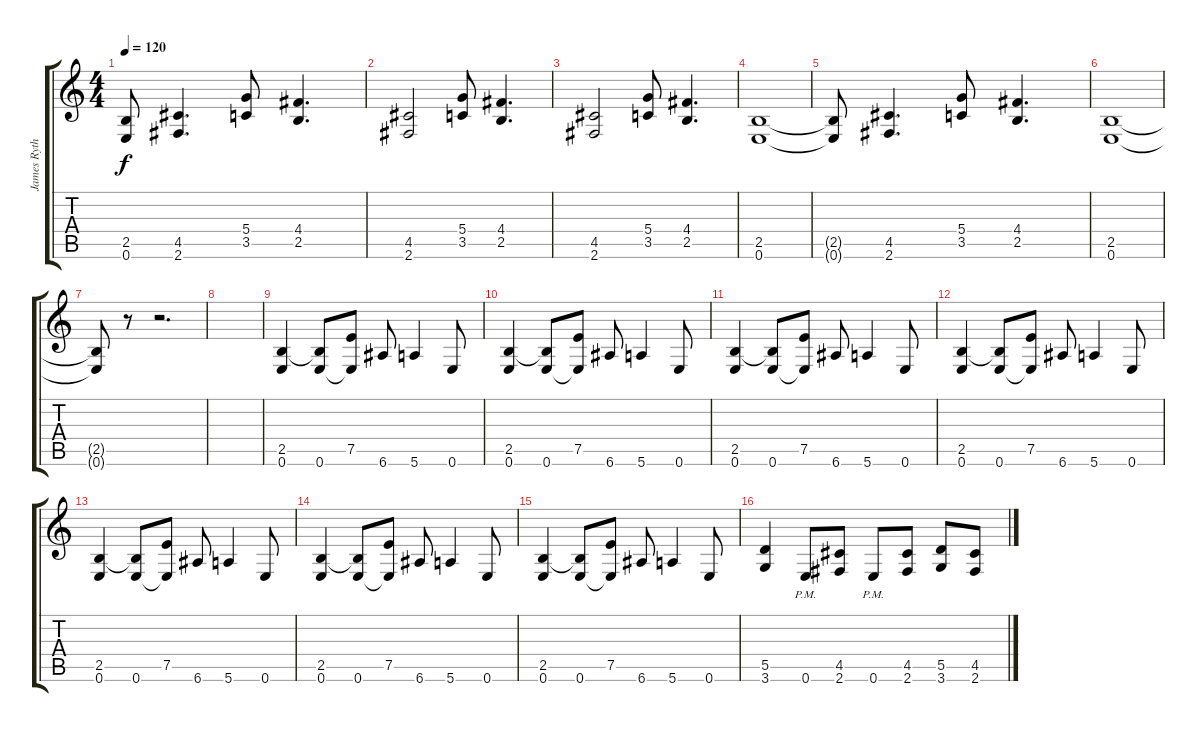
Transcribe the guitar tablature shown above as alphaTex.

\track ("James Rythm 1" "James Ryth") {instrument distortionguitar}
\staff {score tabs}
\tuning (E4 B3 G3 D3 A2 E2) {hide}
\ts (4 4)
\tempo 120
\clef g2
\ks c
(2.5{t} 0.6{t}).8{dy f} (4.5 2.6).4{d} (5.4 3.5).8 (4.4 2.5).4{d} |
(4.5 2.6).2 (5.4 3.5).8 (4.4 2.5).4{d} |
(4.5 2.6).2 (5.4 3.5).8 (4.4 2.5).4{d} |
(2.5 0.6).1 |
(2.5{t} 0.6{t}).8 (4.5 2.6).4{d} (5.4 3.5).8 (4.4 2.5).4{d} |
(2.5 0.6).1 |
(2.5{t} 0.6{t}).8 r.8 r.2{d} |
|
(2.5 0.6).4 (2.5{t} 0.6).8 (7.5 0.6{t}).8 6.6.8 5.6.4 0.6.8 |
(2.5 0.6).4 (2.5{t} 0.6).8 (7.5 0.6{t}).8 6.6.8 5.6.4 0.6.8 |
(2.5 0.6).4 (2.5{t} 0.6).8 (7.5 0.6{t}).8 6.6.8 5.6.4 0.6.8 |
(2.5 0.6).4 (2.5{t} 0.6).8 (7.5 0.6{t}).8 6.6.8 5.6.4 0.6.8 |
(2.5 0.6).4 (2.5{t} 0.6).8 (7.5 0.6{t}).8 6.6.8 5.6.4 0.6.8 |
(2.5 0.6).4 (2.5{t} 0.6).8 (7.5 0.6{t}).8 6.6.8 5.6.4 0.6.8 |
(2.5 0.6).4 (2.5{t} 0.6).8 (7.5 0.6{t}).8 6.6.8 5.6.4 0.6.8 |
(5.5 3.6).4 0.6{pm}.8 (4.5 2.6).8 0.6{pm}.8 (4.5 2.6).8 (5.5 3.6).8 (4.5 2.6).8
